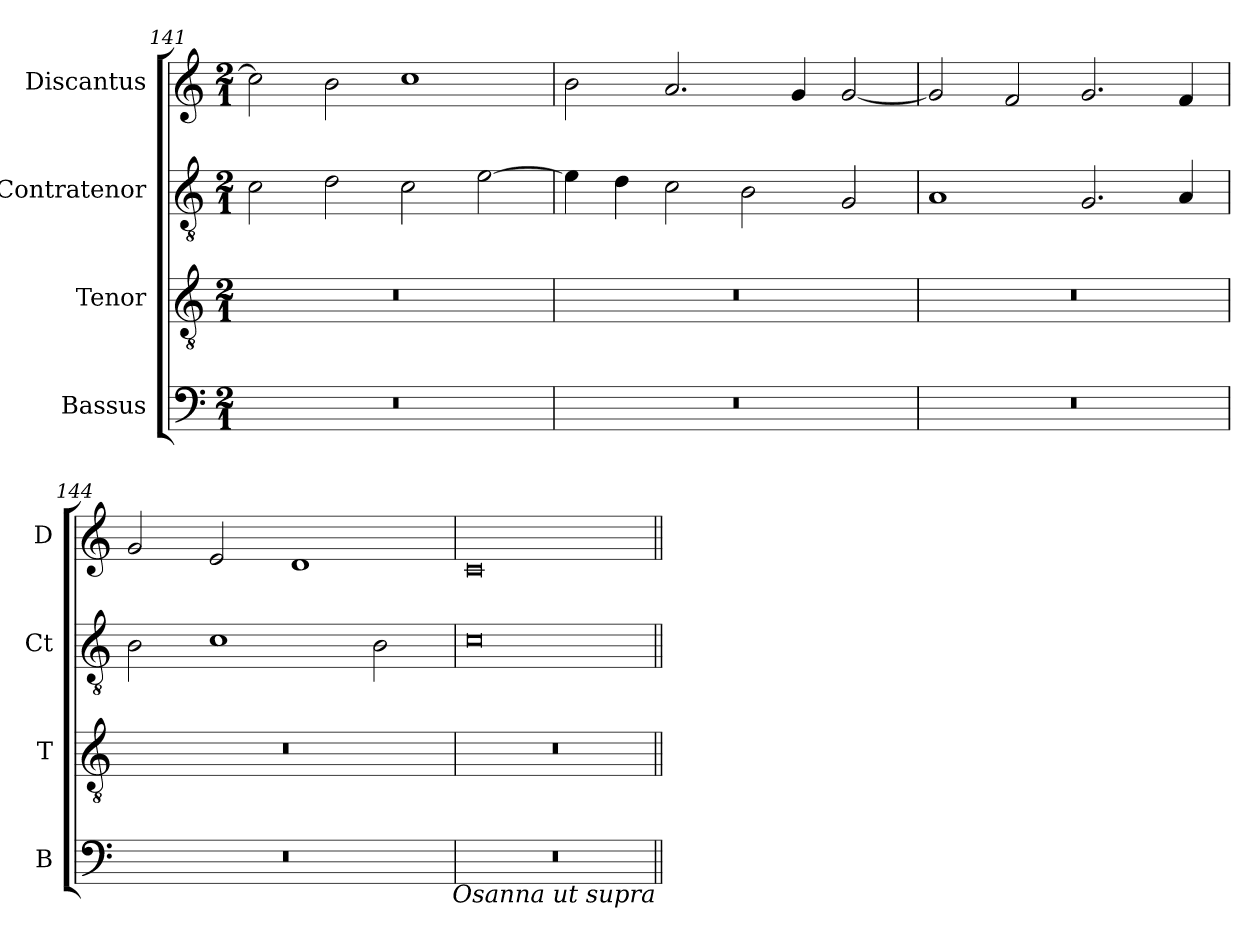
**kern	**kern	**kern	**kern
*part4	*part3	*part2	*part1
*staff4	*staff3	*staff2	*staff1
*I"Bassus	*I"Tenor	*I"Contratenor	*I"Discantus
*I'B	*I'T	*I'Ct	*I'D
*clefF4	*clefGv2	*clefGv2	*clefG2
*k[]	*k[]	*k[]	*k[]
*M2/1	*M2/1	*M2/1	*M2/1
=141	=141	=141	=141
0r	0r	2c\	2cc\]
.	.	2d\	2b\
.	.	2c\	1cc
.	.	[2e\	.
=142	=142	=142	=142
0r	0r	4e\]	2b\
.	.	4d\	.
.	.	2c\	2.a/
.	.	2B\	.
.	.	.	4g/
.	.	2G/	[2g/
=143	=143	=143	=143
0r	0r	1A	2g/]
.	.	.	2f/
.	.	2.G/	2.g/
.	.	4A/	4f/
=144	=144	=144	=144
0r	0r	2B\	2g/
.	.	1c	2e/
.	.	.	1d
.	.	2B\	.
=145	=145	=145	=145
0r	0r	0c	0c
!LO:TX:b:i:rj:t=Osanna ut supra	!	!	!
=||	=||	=||	=||
*-	*-	*-	*-
